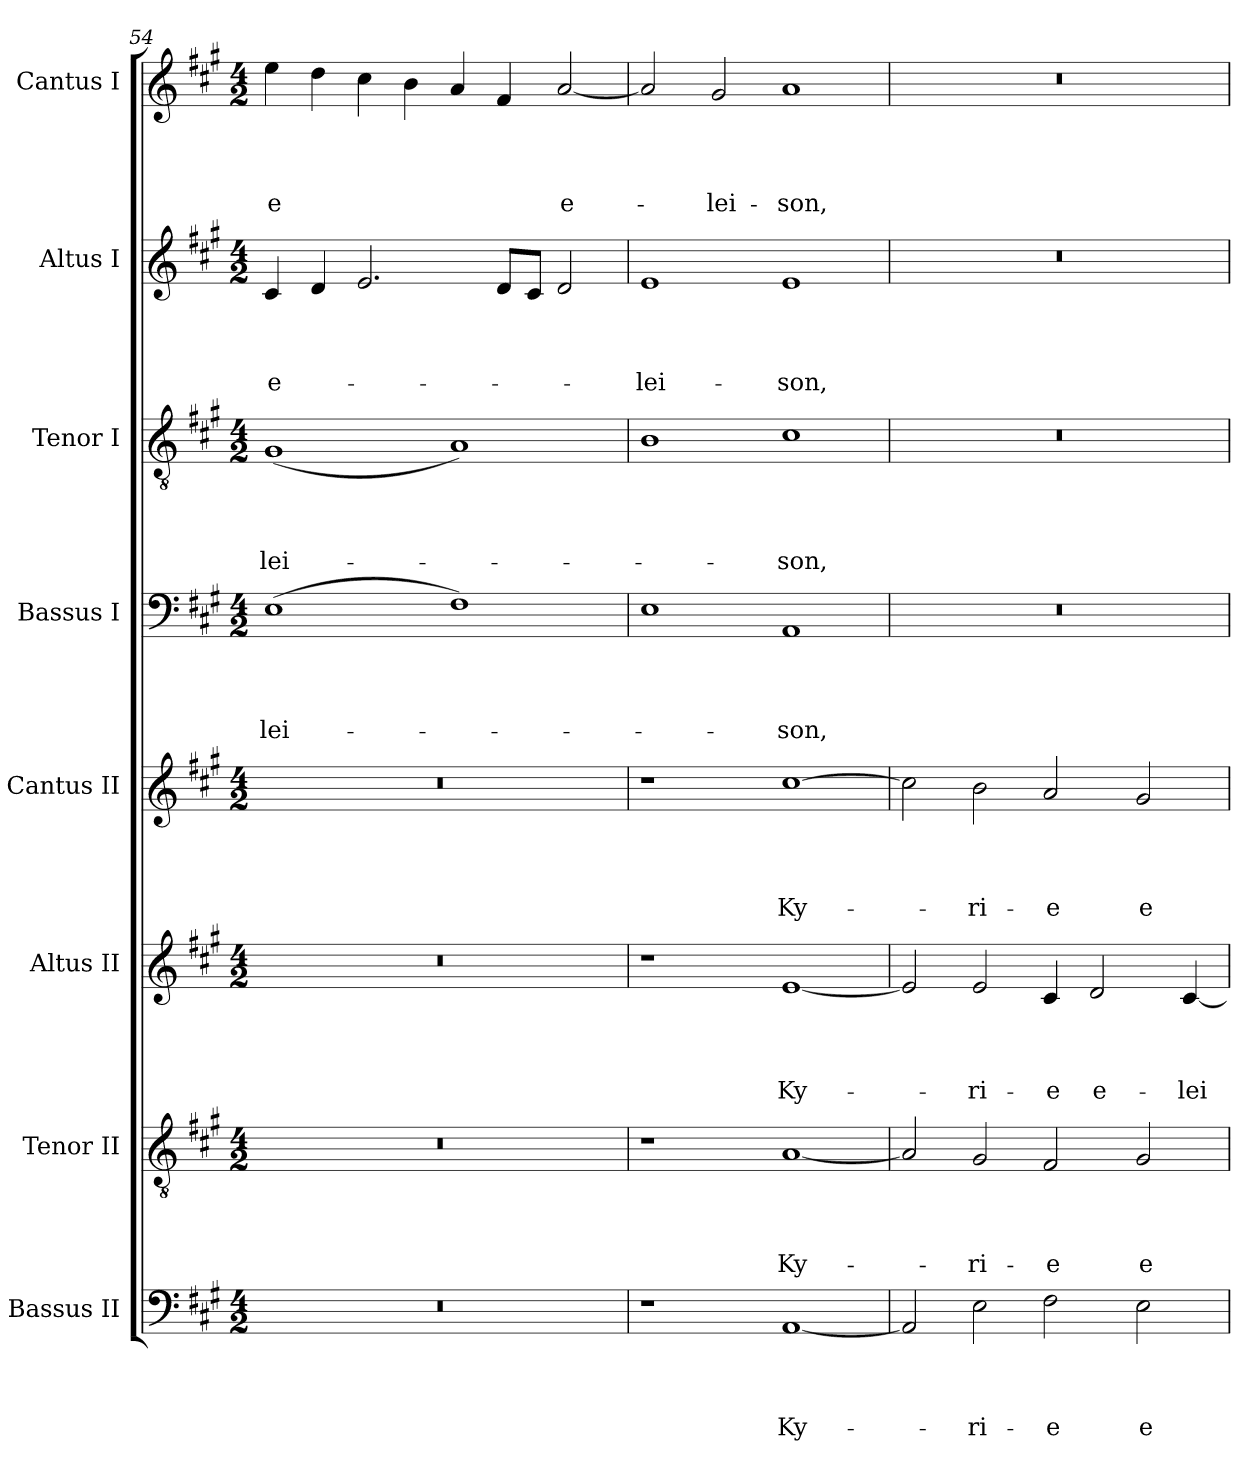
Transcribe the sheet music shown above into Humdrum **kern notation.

**kern	**text	**text	**text	**text	**kern	**text	**text	**text	**text	**kern	**text	**text	**text	**text	**kern	**text	**text	**text	**text	**kern	**text	**text	**text	**text	**kern	**text	**text	**text	**text	**kern	**text	**text	**text	**text	**kern	**text	**text	**text	**text
*part8	*part8	*part8	*part8	*part8	*part7	*part7	*part7	*part7	*part7	*part6	*part6	*part6	*part6	*part6	*part5	*part5	*part5	*part5	*part5	*part4	*part4	*part4	*part4	*part4	*part3	*part3	*part3	*part3	*part3	*part2	*part2	*part2	*part2	*part2	*part1	*part1	*part1	*part1	*part1
*staff8	*staff8	*staff8	*staff8	*staff8	*staff7	*staff7	*staff7	*staff7	*staff7	*staff6	*staff6	*staff6	*staff6	*staff6	*staff5	*staff5	*staff5	*staff5	*staff5	*staff4	*staff4	*staff4	*staff4	*staff4	*staff3	*staff3	*staff3	*staff3	*staff3	*staff2	*staff2	*staff2	*staff2	*staff2	*staff1	*staff1	*staff1	*staff1	*staff1
*I"Bassus II	*	*	*	*	*I"Tenor II	*	*	*	*	*I"Altus II	*	*	*	*	*I"Cantus II	*	*	*	*	*I"Bassus I	*	*	*	*	*I"Tenor I	*	*	*	*	*I"Altus I	*	*	*	*	*I"Cantus I	*	*	*	*
*I'B II	*	*	*	*	*I'T II	*	*	*	*	*I'A II	*	*	*	*	*I'C II	*	*	*	*	*I'B I	*	*	*	*	*I'T I	*	*	*	*	*I'A I	*	*	*	*	*I'C I	*	*	*	*
*clefF4	*	*	*	*	*clefGv2	*	*	*	*	*clefG2	*	*	*	*	*clefG2	*	*	*	*	*clefF4	*	*	*	*	*clefGv2	*	*	*	*	*clefG2	*	*	*	*	*clefG2	*	*	*	*
*k[f#c#g#]	*	*	*	*	*k[f#c#g#]	*	*	*	*	*k[f#c#g#]	*	*	*	*	*k[f#c#g#]	*	*	*	*	*k[f#c#g#]	*	*	*	*	*k[f#c#g#]	*	*	*	*	*k[f#c#g#]	*	*	*	*	*k[f#c#g#]	*	*	*	*
*A:	*	*	*	*	*A:	*	*	*	*	*A:	*	*	*	*	*A:	*	*	*	*	*A:	*	*	*	*	*A:	*	*	*	*	*A:	*	*	*	*	*A:	*	*	*	*
*M4/2	*	*	*	*	*M4/2	*	*	*	*	*M4/2	*	*	*	*	*M4/2	*	*	*	*	*M4/2	*	*	*	*	*M4/2	*	*	*	*	*M4/2	*	*	*	*	*M4/2	*	*	*	*
=54	=54	=54	=54	=54	=54	=54	=54	=54	=54	=54	=54	=54	=54	=54	=54	=54	=54	=54	=54	=54	=54	=54	=54	=54	=54	=54	=54	=54	=54	=54	=54	=54	=54	=54	=54	=54	=54	=54	=54
0r	.	.	.	.	0r	.	.	.	.	0r	.	.	.	.	0r	.	.	.	.	(1E	.	.	.	-lei-	(1G#	.	.	.	-lei-	4c#/	.	.	.	e-	4ee\	.	.	.	-e
.	.	.	.	.	.	.	.	.	.	.	.	.	.	.	.	.	.	.	.	.	.	.	.	.	.	.	.	.	.	4d/	.	.	.	.	4dd\	.	.	.	.
.	.	.	.	.	.	.	.	.	.	.	.	.	.	.	.	.	.	.	.	.	.	.	.	.	.	.	.	.	.	2.e/	.	.	.	.	4cc#\	.	.	.	.
.	.	.	.	.	.	.	.	.	.	.	.	.	.	.	.	.	.	.	.	.	.	.	.	.	.	.	.	.	.	.	.	.	.	.	4b\	.	.	.	.
.	.	.	.	.	.	.	.	.	.	.	.	.	.	.	.	.	.	.	.	1F#)	.	.	.	.	1A)	.	.	.	.	.	.	.	.	.	4a/	.	.	.	.
.	.	.	.	.	.	.	.	.	.	.	.	.	.	.	.	.	.	.	.	.	.	.	.	.	.	.	.	.	.	8d/L	.	.	.	.	4f#/	.	.	.	.
.	.	.	.	.	.	.	.	.	.	.	.	.	.	.	.	.	.	.	.	.	.	.	.	.	.	.	.	.	.	8c#/J	.	.	.	.	.	.	.	.	.
.	.	.	.	.	.	.	.	.	.	.	.	.	.	.	.	.	.	.	.	.	.	.	.	.	.	.	.	.	.	2d/	.	.	.	.	[2a/	.	.	.	e-
=55	=55	=55	=55	=55	=55	=55	=55	=55	=55	=55	=55	=55	=55	=55	=55	=55	=55	=55	=55	=55	=55	=55	=55	=55	=55	=55	=55	=55	=55	=55	=55	=55	=55	=55	=55	=55	=55	=55	=55
1r	.	.	.	.	1r	.	.	.	.	1r	.	.	.	.	1r	.	.	.	.	1E	.	.	.	.	1B	.	.	.	.	1e	.	.	.	-lei-	2a/]	.	.	.	.
.	.	.	.	.	.	.	.	.	.	.	.	.	.	.	.	.	.	.	.	.	.	.	.	.	.	.	.	.	.	.	.	.	.	.	2g#/	.	.	.	-lei-
[1AA	.	.	.	Ky-	[1A	.	.	.	Ky-	[1e	.	.	.	Ky-	[1cc#	.	.	.	Ky-	1AA	.	.	.	-son,	1c#	.	.	.	-son,	1e	.	.	.	-son,	1a	.	.	.	-son,
=56	=56	=56	=56	=56	=56	=56	=56	=56	=56	=56	=56	=56	=56	=56	=56	=56	=56	=56	=56	=56	=56	=56	=56	=56	=56	=56	=56	=56	=56	=56	=56	=56	=56	=56	=56	=56	=56	=56	=56
2AA/]	.	.	.	.	2A/]	.	.	.	.	2e/]	.	.	.	.	2cc#\]	.	.	.	.	0r	.	.	.	.	0r	.	.	.	.	0r	.	.	.	.	0r	.	.	.	.
2E\	.	.	.	-ri-	2G#/	.	.	.	-ri-	2e/	.	.	.	-ri-	2b\	.	.	.	-ri-	.	.	.	.	.	.	.	.	.	.	.	.	.	.	.	.	.	.	.	.
2F#\	.	.	.	-e	2F#/	.	.	.	-e	4c#/	.	.	.	-e	2a/	.	.	.	-e	.	.	.	.	.	.	.	.	.	.	.	.	.	.	.	.	.	.	.	.
.	.	.	.	.	.	.	.	.	.	2d/	.	.	.	e-	.	.	.	.	.	.	.	.	.	.	.	.	.	.	.	.	.	.	.	.	.	.	.	.	.
2E\	.	.	.	e-	2G#/	.	.	.	e-	.	.	.	.	.	2g#/	.	.	.	e-	.	.	.	.	.	.	.	.	.	.	.	.	.	.	.	.	.	.	.	.
.	.	.	.	.	.	.	.	.	.	[4c#/	.	.	.	-lei-	.	.	.	.	.	.	.	.	.	.	.	.	.	.	.	.	.	.	.	.	.	.	.	.	.
=	=	=	=	=	=	=	=	=	=	=	=	=	=	=	=	=	=	=	=	=	=	=	=	=	=	=	=	=	=	=	=	=	=	=	=	=	=	=	=
*-	*-	*-	*-	*-	*-	*-	*-	*-	*-	*-	*-	*-	*-	*-	*-	*-	*-	*-	*-	*-	*-	*-	*-	*-	*-	*-	*-	*-	*-	*-	*-	*-	*-	*-	*-	*-	*-	*-	*-
